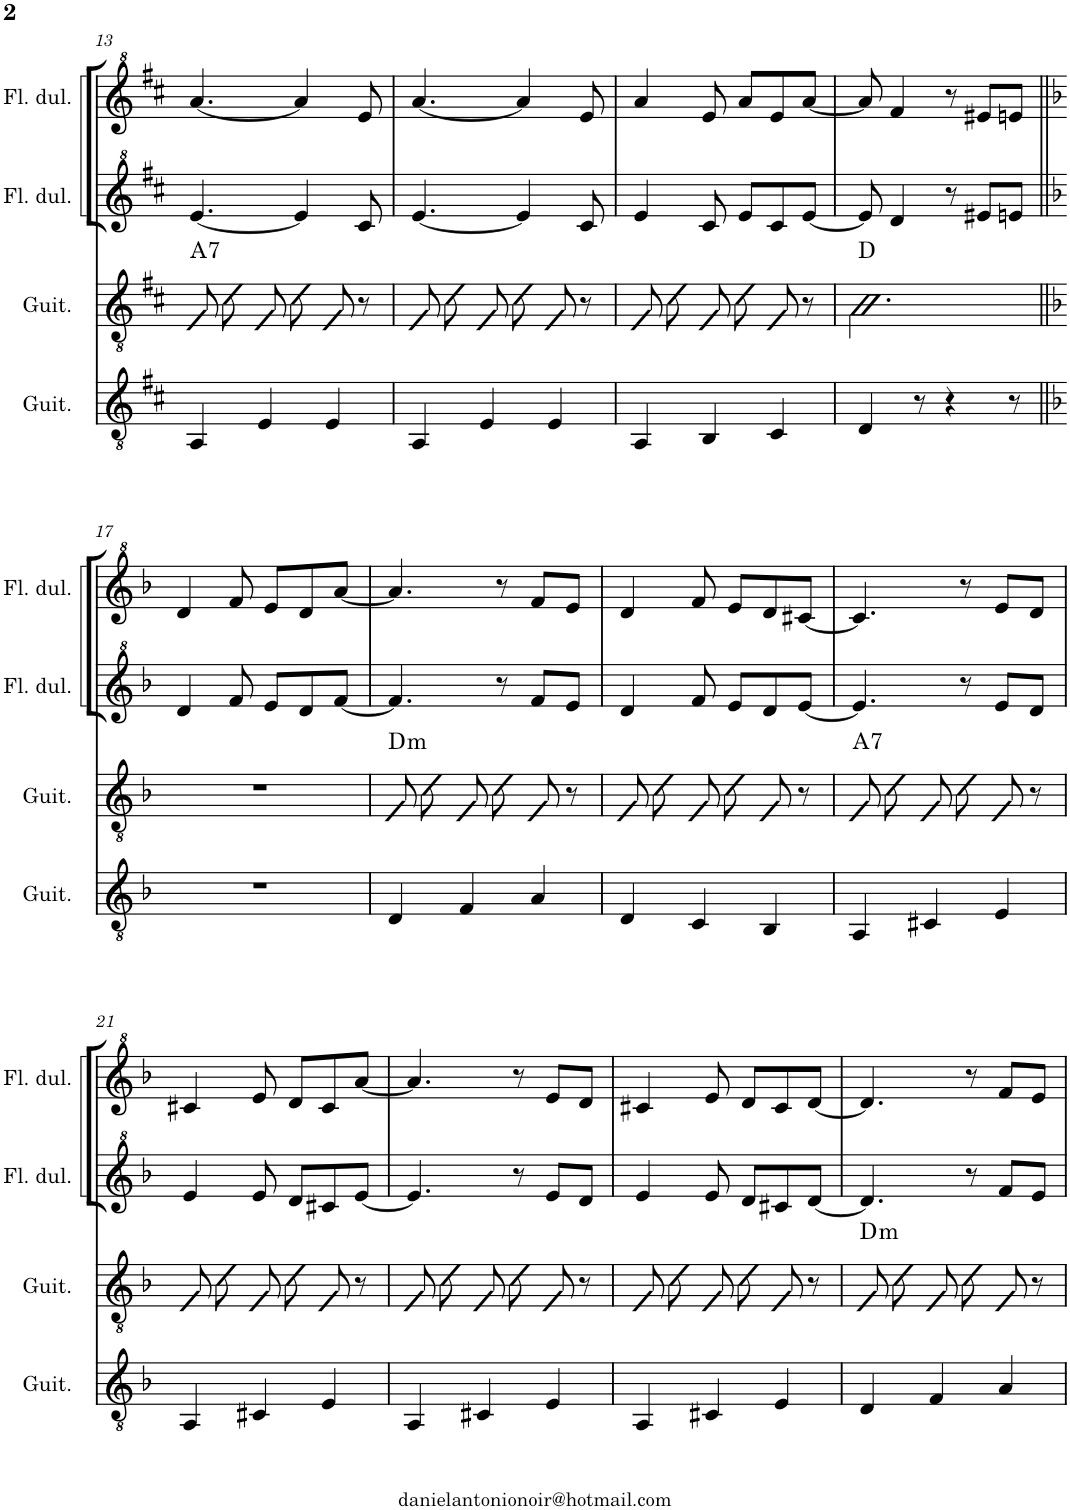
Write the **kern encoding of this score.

**kern	**kern	**harte	**kern	**kern
*part4	*part3	*part3	*part2	*part1
*staff4	*staff3	*	*staff2	*staff1
*I"Guitarrón	*I"Guitarra	*	*I"Flauta dulce	*I"Flauta dulce
*I'Guit.	*I'Guit.	*	*I'Fl. dul.	*I'Fl. dul.
!!LO:PB:g=z
*clefGv2	*clefGv2	*	*clefG^2	*clefG^2
*k[f#c#]	*k[f#c#]	*	*k[f#c#]	*k[f#c#]
*M6/8	*M6/8	*	*M6/8	*M6/8
=13	=13	=13	=13	=13
!	!	!LO:H:kt=7	!	!
4AA/	8F#/L	A:7	[4.ee/	[4.aa/
.	8d/	.	.	.
4E/	8F#/J	.	.	.
.	8d/L	.	4ee/]	4aa/]
4E/	8F#/J	.	.	.
.	8r	.	8cc#/	8ee/
=14	=14	=14	=14	=14
4AA/	8F#/L	.	[4.ee/	[4.aa/
.	8d/	.	.	.
4E/	8F#/J	.	.	.
.	8d/L	.	4ee/]	4aa/]
4E/	8F#/J	.	.	.
.	8r	.	8cc#/	8ee/
=15	=15	=15	=15	=15
4AA/	8F#/L	.	4ee/	4aa/
.	8d/	.	.	.
4BB/	8F#/J	.	8cc#/	8ee/
.	8d/L	.	8ee/L	8aa/L
4C#/	8F#/J	.	8cc#/	8ee/
.	8r	.	[8ee/J	[8aa/J
=16	=16	=16	=16	=16
4D/	2.B\	D:maj	8ee/]	8aa/]
.	.	.	4dd/	4ff#/
8r	.	.	.	.
4r	.	.	8r	8r
.	.	.	8ee#X/L	8ee#X/L
8r	.	.	8een/J	8een/J
!!LO:LB:g=z
=17||	=17||	=17||	=17||	=17||
*k[b-]	*k[b-]	*	*k[b-]	*k[b-]
2.r	2.r	.	4dd/	4dd/
.	.	.	8ff/	8ff/
.	.	.	8ee/L	8ee/L
.	.	.	8dd/	8dd/
.	.	.	[8ff/J	[8aa/J
=18	=18	=18	=18	=18
!	!	!LO:H:kt=m	!	!
4D/	8F/L	D:min	4.ff/]	4.aa/]
.	8d/	.	.	.
4F/	8F/J	.	.	.
.	8d/L	.	8r	8r
4A/	8F/J	.	8ff/L	8ff/L
.	8r	.	8ee/J	8ee/J
=19	=19	=19	=19	=19
4D/	8F/L	.	4dd/	4dd/
.	8d/	.	.	.
4C/	8F/J	.	8ff/	8ff/
.	8d/L	.	8ee/L	8ee/L
4BB-/	8F/J	.	8dd/	8dd/
.	8r	.	[8ee/J	[8cc#X/J
=20	=20	=20	=20	=20
!	!	!LO:H:kt=7	!	!
4AA/	8F/L	A:7	4.ee/]	4.cc#/]
.	8d/	.	.	.
4C#X/	8F/J	.	.	.
.	8d/L	.	8r	8r
4E/	8F/J	.	8ee/L	8ee/L
.	8r	.	8dd/J	8dd/J
!!LO:LB:g=z
=21	=21	=21	=21	=21
4AA/	8F/L	.	4ee/	4cc#X/
.	8d/	.	.	.
4C#X/	8F/J	.	8ee/	8ee/
.	8d/L	.	8dd/L	8dd/L
4E/	8F/J	.	8cc#X/	8cc#/
.	8r	.	[8ee/J	[8aa/J
=22	=22	=22	=22	=22
4AA/	8F/L	.	4.ee/]	4.aa/]
.	8d/	.	.	.
4C#X/	8F/J	.	.	.
.	8d/L	.	8r	8r
4E/	8F/J	.	8ee/L	8ee/L
.	8r	.	8dd/J	8dd/J
=23	=23	=23	=23	=23
4AA/	8F/L	.	4ee/	4cc#X/
.	8d/	.	.	.
4C#X/	8F/J	.	8ee/	8ee/
.	8d/L	.	8dd/L	8dd/L
4E/	8F/J	.	8cc#X/	8cc#/
.	8r	.	[8dd/J	[8dd/J
=24	=24	=24	=24	=24
!	!	!LO:H:kt=m	!	!
4D/	8F/L	D:min	4.dd/]	4.dd/]
.	8d/	.	.	.
4F/	8F/J	.	.	.
.	8d/L	.	8r	8r
4A/	8F/J	.	8ff/L	8ff/L
.	8r	.	8ee/J	8ee/J
=	=	=	=	=
*-	*-	*-	*-	*-
